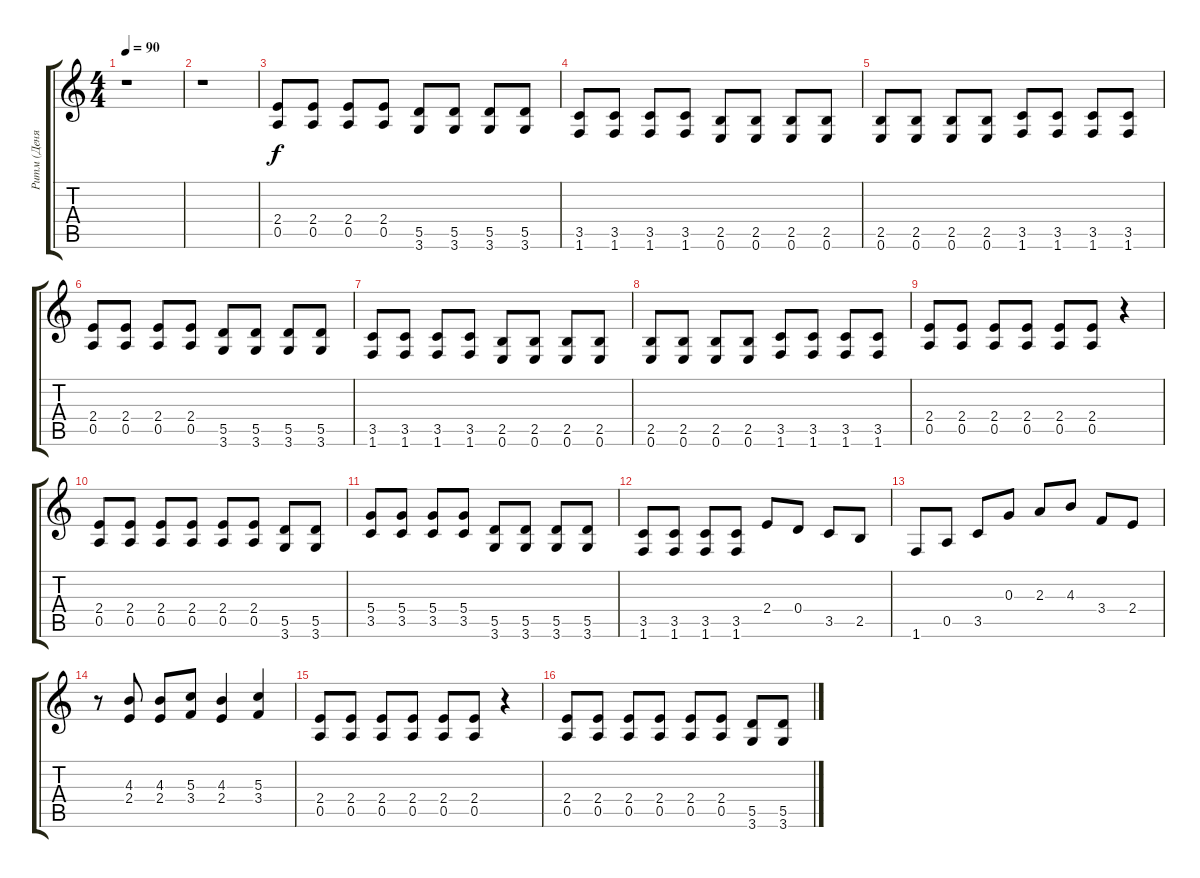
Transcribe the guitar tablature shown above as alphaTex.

\track ("Ритм (Деня)" "Ритм (Деня") {instrument distortionguitar}
\staff {score tabs}
\tuning (E4 B3 G3 D3 A2 E2) {hide}
\ts (4 4)
\tempo 90
\clef g2
\ks c
r.1{dy f} |
r.1 |
(2.4 0.5).8 (2.4 0.5).8 (2.4 0.5).8 (2.4 0.5).8 (5.5 3.6).8 (5.5 3.6).8 (5.5 3.6).8 (5.5 3.6).8 |
(3.5 1.6).8 (3.5 1.6).8 (3.5 1.6).8 (3.5 1.6).8 (2.5 0.6).8 (2.5 0.6).8 (2.5 0.6).8 (2.5 0.6).8 |
(2.5 0.6).8 (2.5 0.6).8 (2.5 0.6).8 (2.5 0.6).8 (3.5 1.6).8 (3.5 1.6).8 (3.5 1.6).8 (3.5 1.6).8 |
(2.4 0.5).8 (2.4 0.5).8 (2.4 0.5).8 (2.4 0.5).8 (5.5 3.6).8 (5.5 3.6).8 (5.5 3.6).8 (5.5 3.6).8 |
(3.5 1.6).8 (3.5 1.6).8 (3.5 1.6).8 (3.5 1.6).8 (2.5 0.6).8 (2.5 0.6).8 (2.5 0.6).8 (2.5 0.6).8 |
(2.5 0.6).8 (2.5 0.6).8 (2.5 0.6).8 (2.5 0.6).8 (3.5 1.6).8 (3.5 1.6).8 (3.5 1.6).8 (3.5 1.6).8 |
(2.4 0.5).8 (2.4 0.5).8 (2.4 0.5).8 (2.4 0.5).8 (2.4 0.5).8 (2.4 0.5).8 r.4 |
(2.4 0.5).8 (2.4 0.5).8 (2.4 0.5).8 (2.4 0.5).8 (2.4 0.5).8 (2.4 0.5).8 (5.5 3.6).8 (5.5 3.6).8 |
(5.4 3.5).8 (5.4 3.5).8 (5.4 3.5).8 (5.4 3.5).8 (5.5 3.6).8 (5.5 3.6).8 (5.5 3.6).8 (5.5 3.6).8 |
(3.5 1.6).8 (3.5 1.6).8 (3.5 1.6).8 (3.5 1.6).8 2.4.8 0.4.8 3.5.8 2.5.8 |
1.6.8 0.5.8 3.5.8 0.3.8 2.3.8 4.3.8 3.4.8 2.4.8 |
r.8 (4.3 2.4).8 (4.3 2.4).8 (5.3 3.4).8 (4.3 2.4).4 (5.3 3.4).4 |
(2.4 0.5).8 (2.4 0.5).8 (2.4 0.5).8 (2.4 0.5).8 (2.4 0.5).8 (2.4 0.5).8 r.4 |
(2.4 0.5).8 (2.4 0.5).8 (2.4 0.5).8 (2.4 0.5).8 (2.4 0.5).8 (2.4 0.5).8 (5.5 3.6).8 (5.5 3.6).8
